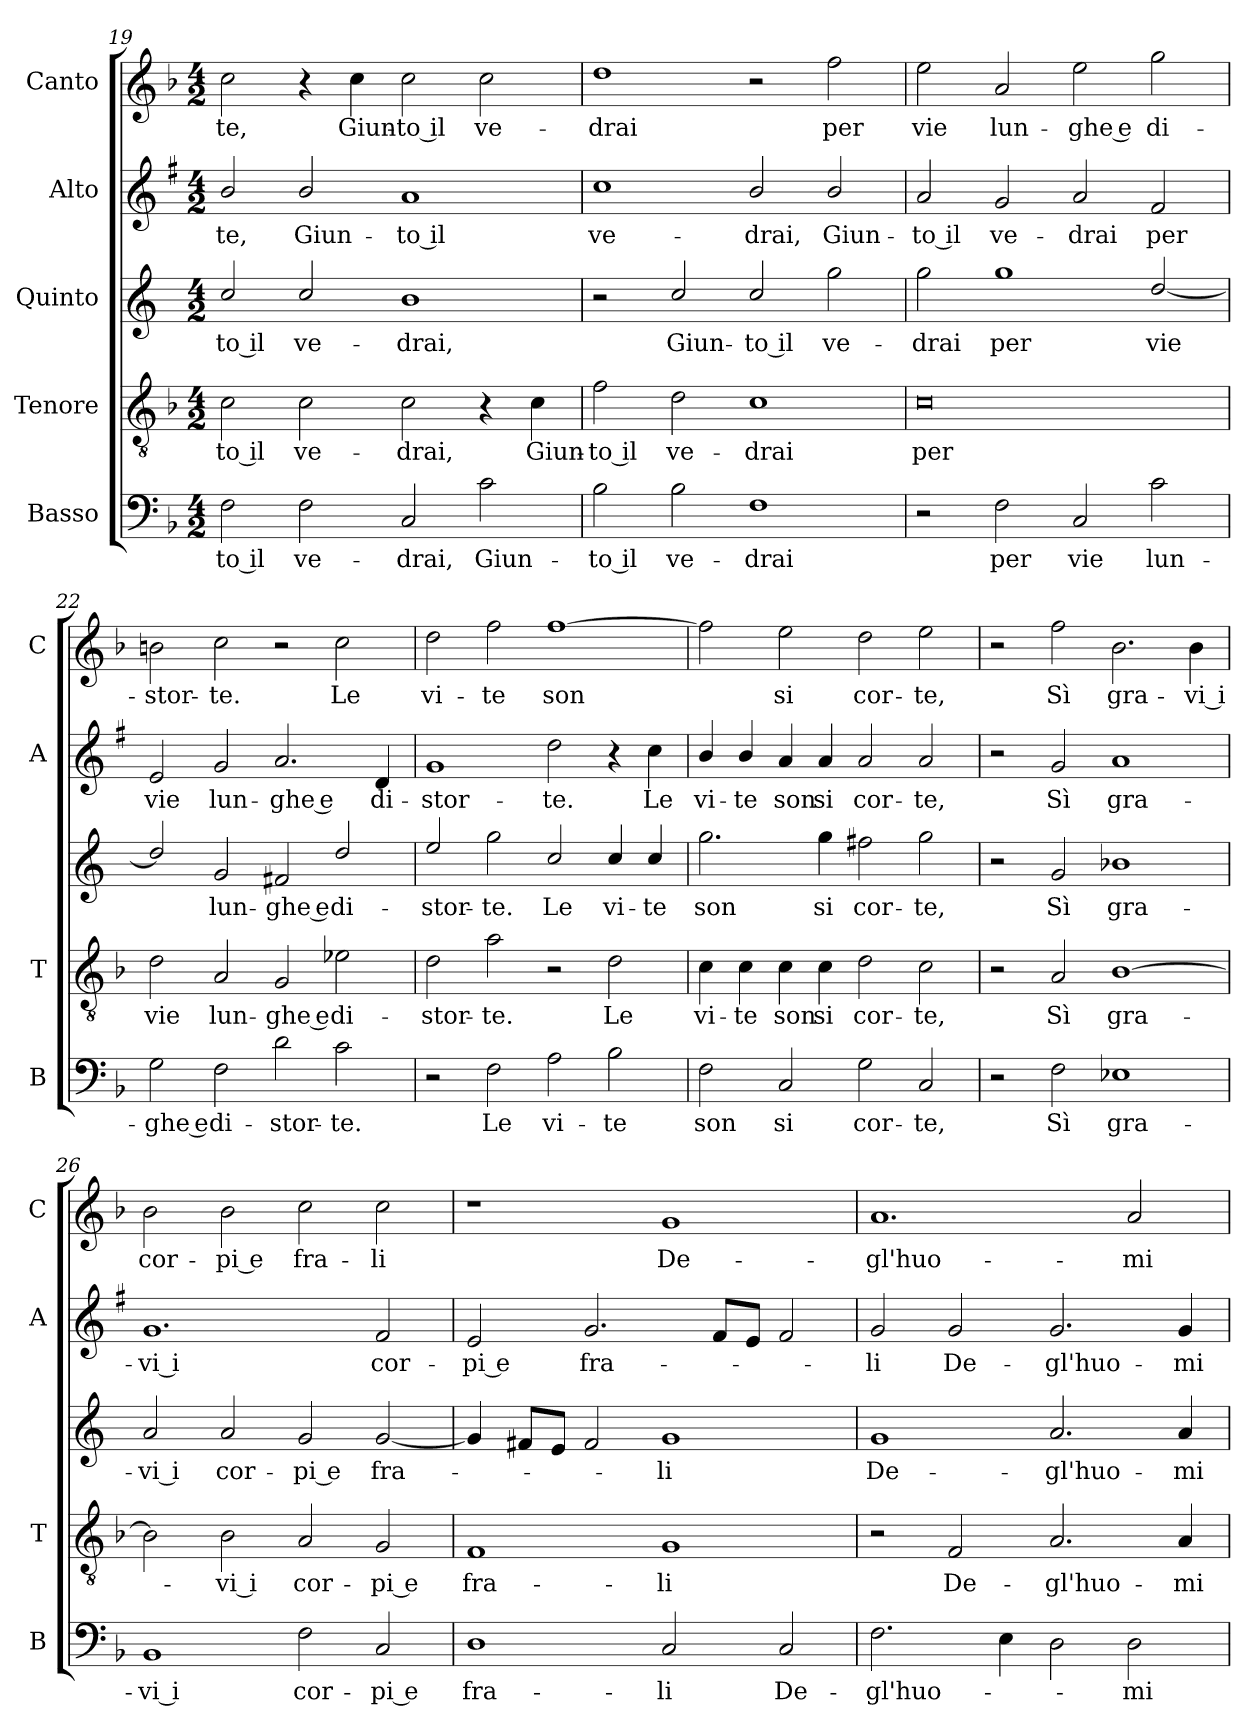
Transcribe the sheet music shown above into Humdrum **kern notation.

**kern	**text	**kern	**text	**kern	**text	**kern	**text	**kern	**text
*part5	*part5	*part4	*part4	*part3	*part3	*part2	*part2	*part1	*part1
*staff5	*staff5	*staff4	*staff4	*staff3	*staff3	*staff2	*staff2	*staff1	*staff1
*I"Basso	*	*I"Tenore	*	*I"Quinto	*	*I"Alto	*	*I"Canto	*
*I'B	*	*I'T	*	*	*	*I'A	*	*I'C	*
*clefF4	*	*clefGv2	*	*clefG2	*	*clefG2	*	*clefG2	*
*	*	*	*	*ITrd4c7	*	*ITrd1c2	*	*	*
*k[b-]	*	*k[b-]	*	*k[b-]	*	*k[b-]	*	*k[b-]	*
*F:	*	*F:	*	*F:	*	*F:	*	*F:	*
*M4/2	*	*M4/2	*	*M4/2	*	*M4/2	*	*M4/2	*
=19	=19	=19	=19	=19	=19	=19	=19	=19	=19
!	!LO:LY:b	!	!LO:LY:b	!	!LO:LY:b	!	!LO:LY:b	!	!LO:LY:b
2F\	-to il	2c\	-to il	2f/	-to il	2a/	-te,	2cc\	-te,
!	!LO:LY:b	!	!LO:LY:b	!	!LO:LY:b	!	!LO:LY:b	!	!
2F\	ve-	2c\	ve-	2f/	ve-	2a/	Giun-	4r	.
!	!	!	!	!	!	!	!	!	!LO:LY:b
.	.	.	.	.	.	.	.	4cc\	Giun-
!	!LO:LY:b	!	!LO:LY:b	!	!LO:LY:b	!	!LO:LY:b	!	!LO:LY:b
2C/	-drai,	2c\	-drai,	1e	-drai,	1g	-to il	2cc\	-to il
!	!LO:LY:b	!	!	!	!	!	!	!	!LO:LY:b
2c\	Giun-	4r	.	.	.	.	.	2cc\	ve-
!	!	!	!LO:LY:b	!	!	!	!	!	!
.	.	4c\	Giun-	.	.	.	.	.	.
=20	=20	=20	=20	=20	=20	=20	=20	=20	=20
!	!LO:LY:b	!	!LO:LY:b	!	!	!	!LO:LY:b	!	!LO:LY:b
2B-\	-to il	2f\	-to il	2r	.	1b-	ve-	1dd	-drai
!	!LO:LY:b	!	!LO:LY:b	!	!LO:LY:b	!	!	!	!
2B-\	ve-	2d\	ve-	2f/	Giun-	.	.	.	.
!	!LO:LY:b	!	!LO:LY:b	!	!LO:LY:b	!	!LO:LY:b	!	!
1F	-drai	1c	-drai	2f/	-to il	2a/	-drai,	2r	.
!	!	!	!	!	!LO:LY:b	!	!LO:LY:b	!	!LO:LY:b
.	.	.	.	2cc\	ve-	2a/	Giun-	2ff\	per
!!LO:PB:g=z
=21	=21	=21	=21	=21	=21	=21	=21	=21	=21
!	!	!	!LO:LY:b	!	!LO:LY:b	!	!LO:LY:b	!	!LO:LY:b
2r	.	0c	per	2cc\	-drai	2g/	-to il	2ee\	vie
!	!LO:LY:b	!	!	!	!LO:LY:b	!	!LO:LY:b	!	!LO:LY:b
2F\	per	.	.	1cc	per	2f/	ve-	2a/	lun-
!	!LO:LY:b	!	!	!	!	!	!LO:LY:b	!	!LO:LY:b
2C/	vie	.	.	.	.	2g/	-drai	2ee\	-ghe e
!	!LO:LY:b	!	!	!	!LO:LY:b	!	!LO:LY:b	!	!LO:LY:b
2c\	lun-	.	.	[2g/	vie	2e/	per	2gg\	di-
=22	=22	=22	=22	=22	=22	=22	=22	=22	=22
!	!LO:LY:b	!	!LO:LY:b	!	!	!	!LO:LY:b	!	!LO:LY:b
2G\	-ghe e	2d\	vie	2g/]	.	2d/	vie	2bn\	-stor-
!	!LO:LY:b	!	!LO:LY:b	!	!LO:LY:b	!	!LO:LY:b	!	!LO:LY:b
2F\	di-	2A/	lun-	2c/	lun-	2f/	lun-	2cc\	-te.
!	!LO:LY:b	!	!LO:LY:b	!	!LO:LY:b	!	!LO:LY:b	!	!
2d\	-stor-	2G/	-ghe e	2Bn/	-ghe e	2.g/	-ghe e	2r	.
!	!LO:LY:b	!	!LO:LY:b	!	!LO:LY:b	!	!	!	!LO:LY:b
2c\	-te.	2e-X\	di-	2g/	di-	.	.	2cc\	Le
!	!	!	!	!	!	!	!LO:LY:b	!	!
.	.	.	.	.	.	4c/	di-	.	.
=23	=23	=23	=23	=23	=23	=23	=23	=23	=23
!	!	!	!LO:LY:b	!	!LO:LY:b	!	!LO:LY:b	!	!LO:LY:b
2r	.	2d\	-stor-	2a/	-stor-	1f	-stor-	2dd\	vi-
!	!LO:LY:b	!	!LO:LY:b	!	!LO:LY:b	!	!	!	!LO:LY:b
2F\	Le	2a\	-te.	2cc\	-te.	.	.	2ff\	-te
!	!LO:LY:b	!	!	!	!LO:LY:b	!	!LO:LY:b	!	!LO:LY:b
2A\	vi-	2r	.	2f/	Le	2cc\	-te.	[1ff	son
!	!LO:LY:b	!	!LO:LY:b	!	!LO:LY:b	!	!	!	!
2B-\	-te	2d\	Le	4f/	vi-	4r	.	.	.
!	!	!	!	!	!LO:LY:b	!	!LO:LY:b	!	!
.	.	.	.	4f/	-te	4b-\	Le	.	.
=24	=24	=24	=24	=24	=24	=24	=24	=24	=24
!	!LO:LY:b	!	!LO:LY:b	!	!LO:LY:b	!	!LO:LY:b	!	!
2F\	son	4c\	vi-	2.cc\	son	4a/	vi-	2ff\]	.
!	!	!	!LO:LY:b	!	!	!	!LO:LY:b	!	!
.	.	4c\	-te	.	.	4a/	-te	.	.
!	!LO:LY:b	!	!LO:LY:b	!	!	!	!LO:LY:b	!	!LO:LY:b
2C/	si	4c\	son	.	.	4g/	son	2ee\	si
!	!	!	!LO:LY:b	!	!LO:LY:b	!	!LO:LY:b	!	!
.	.	4c\	si	4cc\	si	4g/	si	.	.
!	!LO:LY:b	!	!LO:LY:b	!	!LO:LY:b	!	!LO:LY:b	!	!LO:LY:b
2G\	cor-	2d\	cor-	2bn\	cor-	2g/	cor-	2dd\	cor-
!	!LO:LY:b	!	!LO:LY:b	!	!LO:LY:b	!	!LO:LY:b	!	!LO:LY:b
2C/	-te,	2c\	-te,	2cc\	-te,	2g/	-te,	2ee\	-te,
!!LO:LB:g=z
=25	=25	=25	=25	=25	=25	=25	=25	=25	=25
2r	.	2r	.	2r	.	2r	.	2r	.
!	!LO:LY:b	!	!LO:LY:b	!	!LO:LY:b	!	!LO:LY:b	!	!LO:LY:b
2F\	Sì	2A/	Sì	2c/	Sì	2f/	Sì	2ff\	Sì
!	!LO:LY:b	!	!LO:LY:b	!	!LO:LY:b	!	!LO:LY:b	!	!LO:LY:b
1E-X	gra-	[1B-	gra-	1e-X	gra-	1g	gra-	2.b-\	gra-
!	!	!	!	!	!	!	!	!	!LO:LY:b
.	.	.	.	.	.	.	.	4b-\	-vi i
=26	=26	=26	=26	=26	=26	=26	=26	=26	=26
!	!LO:LY:b	!	!	!	!LO:LY:b	!	!LO:LY:b	!	!LO:LY:b
1BB-	-vi i	2B-\]	.	2d/	-vi i	1.f	-vi i	2b-\	cor-
!	!	!	!LO:LY:b	!	!LO:LY:b	!	!	!	!LO:LY:b
.	.	2B-\	-vi i	2d/	cor-	.	.	2b-\	-pi e
!	!LO:LY:b	!	!LO:LY:b	!	!LO:LY:b	!	!	!	!LO:LY:b
2F\	cor-	2A/	cor-	2c/	-pi e	.	.	2cc\	fra-
!	!LO:LY:b	!	!LO:LY:b	!	!LO:LY:b	!	!LO:LY:b	!	!LO:LY:b
2C/	-pi e	2G/	-pi e	[2c/	fra-	2e/	cor-	2cc\	-li
=27	=27	=27	=27	=27	=27	=27	=27	=27	=27
!	!LO:LY:b	!	!LO:LY:b	!	!	!	!LO:LY:b	!	!
1D	fra-	1F	fra-	4c/]	.	2d/	-pi e	1r	.
.	.	.	.	8Bn/L	.	.	.	.	.
.	.	.	.	8A/J	.	.	.	.	.
!	!	!	!	!	!	!	!LO:LY:b	!	!
.	.	.	.	2B/	.	2.f/	fra-	.	.
!	!LO:LY:b	!	!LO:LY:b	!	!LO:LY:b	!	!	!	!LO:LY:b
2C/	-li	1G	-li	1c	-li	.	.	1g	De-
.	.	.	.	.	.	8e/L	.	.	.
.	.	.	.	.	.	8d/J	.	.	.
!	!LO:LY:b	!	!	!	!	!	!	!	!
2C/	De-	.	.	.	.	2e/	.	.	.
!!LO:LB:g=z
=28	=28	=28	=28	=28	=28	=28	=28	=28	=28
!	!LO:LY:b	!	!	!	!LO:LY:b	!	!LO:LY:b	!	!LO:LY:b
2.F\	-gl'huo-	2r	.	1c	De-	2f/	-li	1.a	-gl'huo-
!	!	!	!LO:LY:b	!	!	!	!LO:LY:b	!	!
.	.	2F/	De-	.	.	2f/	De-	.	.
4E\	.	.	.	.	.	.	.	.	.
!	!	!	!LO:LY:b	!	!LO:LY:b	!	!LO:LY:b	!	!
2D\	.	2.A/	-gl'huo-	2.d/	-gl'huo-	2.f/	-gl'huo-	.	.
!	!LO:LY:b	!	!	!	!	!	!	!	!LO:LY:b
2D\	-mi-	.	.	.	.	.	.	2a/	-mi-
!	!	!	!LO:LY:b	!	!LO:LY:b	!	!LO:LY:b	!	!
.	.	4A/	-mi-	4d/	-mi-	4f/	-mi-	.	.
=	=	=	=	=	=	=	=	=	=
*-	*-	*-	*-	*-	*-	*-	*-	*-	*-
